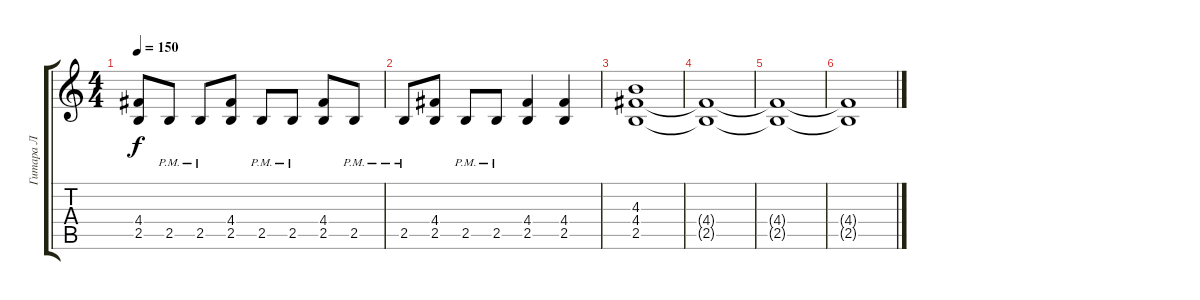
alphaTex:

\track ("Гитара Л" "Гитара Л") {instrument distortionguitar}
\staff {score tabs}
\tuning (E4 B3 G3 D3 A2 E2) {hide}
\ts (4 4)
\tempo 150
\clef g2
\ks c
(4.4 2.5).8{dy f} 2.5{pm}.8 2.5{pm}.8 (4.4 2.5).8 2.5{pm}.8 2.5{pm}.8 (4.4 2.5).8 2.5{pm}.8 |
2.5{pm}.8 (4.4 2.5).8 2.5{pm}.8 2.5{pm}.8 (4.4 2.5).4 (4.4 2.5).4 |
(4.3 4.4 2.5).1{volume 0} |
(4.4{t} 2.5{t}).1 |
(4.4{t} 2.5{t}).1 |
(4.4{t} 2.5{t}).1
